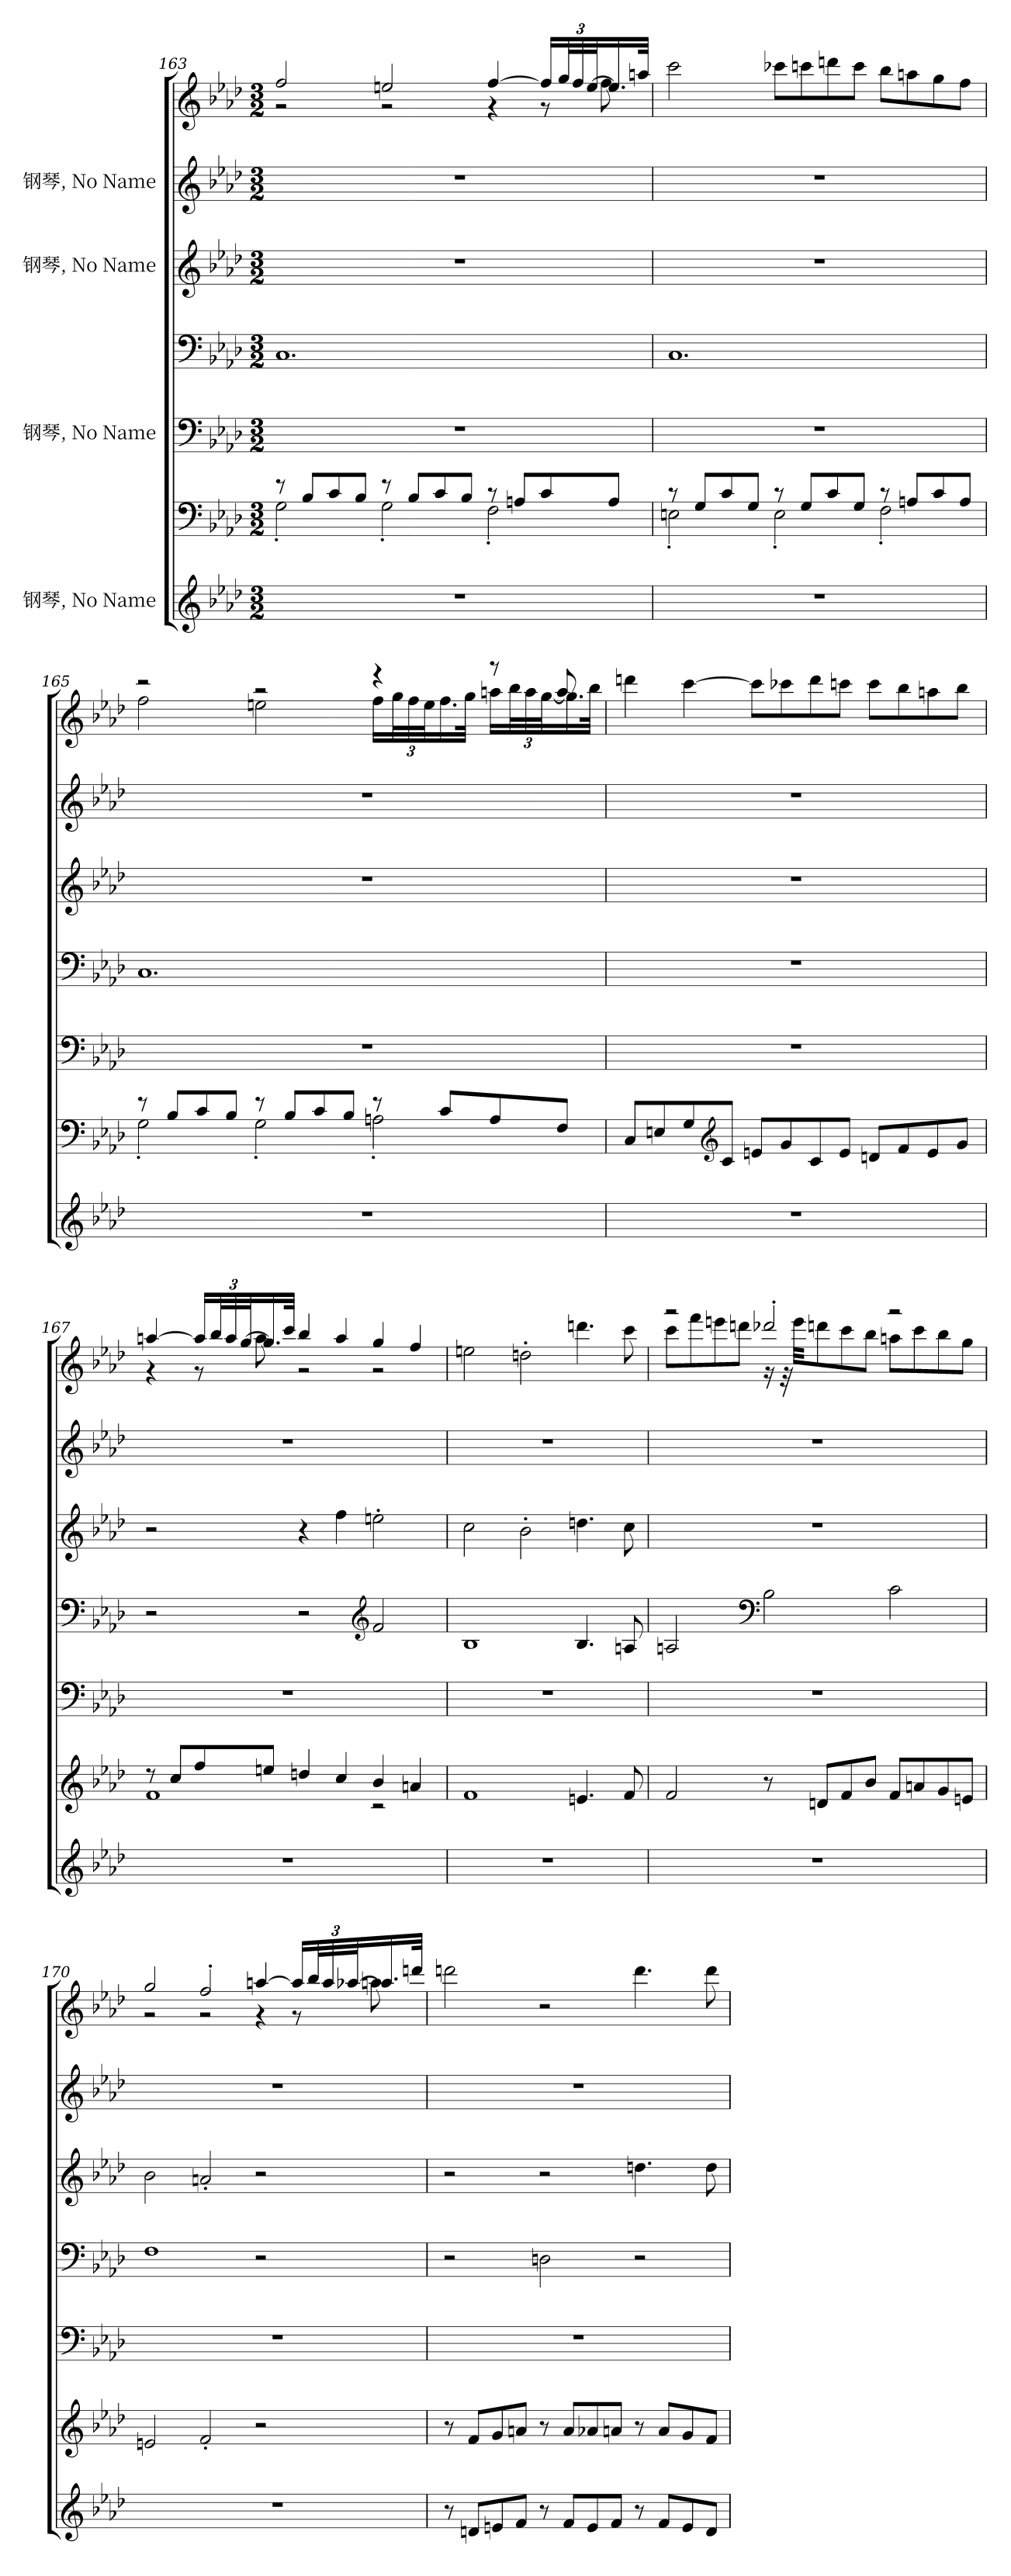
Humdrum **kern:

**kern	**kern	**kern	**kern	**kern	**kern	**kern
*part4	*part4	*part3	*part3	*part2	*part1	*part1
*staff7	*staff6	*staff5	*staff4	*staff3	*staff2	*staff1
*I"钢琴, No Name	*	*I"钢琴, No Name	*	*I"钢琴, No Name	*I"钢琴, No Name	*
!!LO:PB:g=z
*clefG2	*clefF4	*clefF4	*clefF4	*clefG2	*clefG2	*clefG2
*k[b-e-a-d-]	*k[b-e-a-d-]	*k[b-e-a-d-]	*k[b-e-a-d-]	*k[b-e-a-d-]	*k[b-e-a-d-]	*k[b-e-a-d-]
*M3/2	*M3/2	*M3/2	*M3/2	*M3/2	*M3/2	*M3/2
=163	=163	=163	=163	=163	=163	=163
*	*^	*	*	*	*	*^
1.r	8r	2G'\	1.r	1.C	1.r	1.r	2ff/	2r
.	8B-/L	.	.	.	.	.	.	.
.	8c/	.	.	.	.	.	.	.
.	8B-/J	.	.	.	.	.	.	.
.	8r	2G'\	.	.	.	.	2een/	2r
.	8B-/L	.	.	.	.	.	.	.
.	8c/	.	.	.	.	.	.	.
.	8B-/J	.	.	.	.	.	.	.
.	8r	2F'\	.	.	.	.	[4ff/	4r
.	8An/L	.	.	.	.	.	.	.
.	8c/	.	.	.	.	.	16ff/LL]	8r
*	*	*	*	*	*	*	*Xbrackettup	*
*	*	*	*	*	*	*	*MM67	*
.	.	.	.	.	.	.	48gg/L	.
.	.	.	.	.	.	.	48ff/	.
.	.	.	.	.	.	.	[48ee/J	.
.	8A/J	.	.	.	.	.	16.ee/]	8ff\
*	*	*	*	*	*	*	*MM65	*
.	.	.	.	.	.	.	32aan/JJk	.
*	*	*	*	*	*	*	*v	*v
=164	=164	=164	=164	=164	=164	=164	=164
1.r	8r	2En'\	1.r	1.C	1.r	1.r	2ccc\
.	8G/L	.	.	.	.	.	.
.	8c/	.	.	.	.	.	.
.	8G/J	.	.	.	.	.	.
.	8r	2E'\	.	.	.	.	8ccc-X\L
.	8G/L	.	.	.	.	.	8cccn\
.	8c/	.	.	.	.	.	8dddn\
.	8G/J	.	.	.	.	.	8ccc\J
.	8r	2F'\	.	.	.	.	8bb-\L
.	8An/L	.	.	.	.	.	8aan\
.	8c/	.	.	.	.	.	8gg\
.	8A/J	.	.	.	.	.	8ff\J
!!LO:PB:g=z
=165	=165	=165	=165	=165	=165	=165	=165
*	*	*	*	*	*	*	*^
1.r	8r	2G'\	1.r	1.C	1.r	1.r	2r	2ff\
.	8B-/L	.	.	.	.	.	.	.
.	8c/	.	.	.	.	.	.	.
.	8B-/J	.	.	.	.	.	.	.
.	8r	2G'\	.	.	.	.	2r	2een\
.	8B-/L	.	.	.	.	.	.	.
.	8c/	.	.	.	.	.	.	.
.	8B-/J	.	.	.	.	.	.	.
*	*	*	*	*	*	*	*MM69	*
.	8r	2An'\	.	.	.	.	4r	16ff\LL
.	.	.	.	.	.	.	.	48gg\L
.	.	.	.	.	.	.	.	48ff\
.	.	.	.	.	.	.	.	48ee\J
.	8c/L	.	.	.	.	.	.	16.ff\
.	.	.	.	.	.	.	.	32gg\JJk
.	8A/	.	.	.	.	.	8r	16aan\LL
.	.	.	.	.	.	.	.	48bb-\L
.	.	.	.	.	.	.	.	48aa\
.	.	.	.	.	.	.	.	[48gg\J
.	8F/J	.	.	.	.	.	8aa/	16.gg\]
.	.	.	.	.	.	.	.	32bb-\JJk
*	*v	*v	*	*	*	*	*v	*v
!!LO:PB:g=z
=166	=166	=166	=166	=166	=166	=166
1.r	8C/L	1.r	1.r	1.r	1.r	4dddn\
.	8En/	.	.	.	.	.
.	8G/	.	.	.	.	[4ccc\
*	*clefG2	*	*	*	*	*
.	8c/J	.	.	.	.	.
.	8en/L	.	.	.	.	8ccc\L]
*	*	*	*	*	*	*MM67
.	8g/	.	.	.	.	8ccc-X\
.	8c/	.	.	.	.	8ddd\
.	8e/J	.	.	.	.	8cccn\J
.	8dn/L	.	.	.	.	8ccc\L
.	8f/	.	.	.	.	8bb-\
.	8e/	.	.	.	.	8aan\
*	*	*	*	*	*	*MM53
.	8g/J	.	.	.	.	8bb-\J
=167	=167	=167	=167	=167	=167	=167
*	*^	*	*	*	*	*^
1.r	8r	1f	1.r	2r	2r	1.r	[4aan/	4r
.	8cc/L	.	.	.	.	.	.	.
.	8ff/	.	.	.	.	.	16aa/LL]	8r
.	.	.	.	.	.	.	48bb-/L	.
.	.	.	.	.	.	.	48aa/	.
.	.	.	.	.	.	.	[48gg/J	.
.	8een/J	.	.	.	.	.	16.gg/]	8aa\
*	*	*	*	*	*	*	*MM62	*
.	.	.	.	.	.	.	32ccc/JJk	.
.	4ddn/	.	.	2r	4r	.	4bb-/	2r
.	4cc/	.	.	.	4ff\	.	4aa/	.
*	*	*	*	*clefG2	*	*	*	*
.	4b-/	2r	.	2f/	2een'\	.	4gg/	2r
.	4an/	.	.	.	.	.	4ff/	.
*	*v	*v	*	*	*	*	*v	*v
!!LO:PB:g=z
=168	=168	=168	=168	=168	=168	=168
*	*	*	*	*	*	*MM67
1.r	1f	1.r	1B-	2cc\	1.r	2een\
*	*	*	*	*	*	*MM63
.	.	.	.	2b-'\	.	2ddn'\
*	*	*	*	*	*	*MM69
.	4.en/	.	4.B-/	4.ddn\	.	4.dddn\
*	*	*	*	*	*	*MM67
.	8f/	.	8An/	8cc\	.	8ccc\
=169	=169	=169	=169	=169	=169	=169
*	*	*	*	*	*	*^
1.r	2f/	1.r	2An/	1.r	1.r	2r	8ccc\L
.	.	.	.	.	.	.	8fff\
.	.	.	.	.	.	.	8eeen\
.	.	.	.	.	.	.	8dddn\J
*	*	*	*clefF4	*	*	*	*
*	*	*	*	*	*	*MM71	*
.	8r	.	2B-\	.	.	2ddd-X'/	16r
.	.	.	.	.	.	.	32r
.	.	.	.	.	.	.	32eee\KKL
.	8dn/L	.	.	.	.	.	8dddn\
.	8f/	.	.	.	.	.	8ccc\
*	*	*	*	*	*	*MM69	*
.	8b-/J	.	.	.	.	.	8bb-\J
.	8f/L	.	2c\	.	.	2r	8aan\L
.	8an/	.	.	.	.	.	8ccc\
.	8g/	.	.	.	.	.	8bb-\
.	8en/J	.	.	.	.	.	8gg\J
!!LO:PB:g=z	!!
=170	=170	=170	=170	=170	=170	=170	=170
*	*	*	*	*	*	*MM63	*
1.r	2en/	1.r	1F	2b-\	1.r	2gg/	2r
*	*	*	*	*	*	*MM56	*
.	2f'/	.	.	2an'/	.	2ff'/	2r
*	*	*	*	*	*	*MM74	*
.	2r	.	2r	2r	.	[4aan/	4r
.	.	.	.	.	.	16aa/LL]	8r
.	.	.	.	.	.	48bb-/L	.
.	.	.	.	.	.	48aa/	.
.	.	.	.	.	.	[48aa-X/J	.
*	*	*	*	*	*	*MM69	*
.	.	.	.	.	.	16.aa-/]	8aan\
.	.	.	.	.	.	32dddn/JJk	.
*	*	*	*	*	*	*v	*v
=171	=171	=171	=171	=171	=171	=171
*	*	*	*	*	*	*MM74
8r	8r	1.r	2r	2r	1.r	2dddn\
8dn/L	8f/L	.	.	.	.	.
8en/	8g/	.	.	.	.	.
8f/J	8an/J	.	.	.	.	.
8r	8r	.	2Dn\	2r	.	2r
8f/L	8a/L	.	.	.	.	.
8e/	8a-X/	.	.	.	.	.
8f/J	8an/J	.	.	.	.	.
8r	8r	.	2r	4.ddn\	.	4.ddd\
8f/L	8a/L	.	.	.	.	.
8e/	8g/	.	.	.	.	.
*	*	*	*	*	*	*MM73
8d/J	8f/J	.	.	8dd\	.	8ddd\
=	=	=	=	=	=	=
*-	*-	*-	*-	*-	*-	*-
